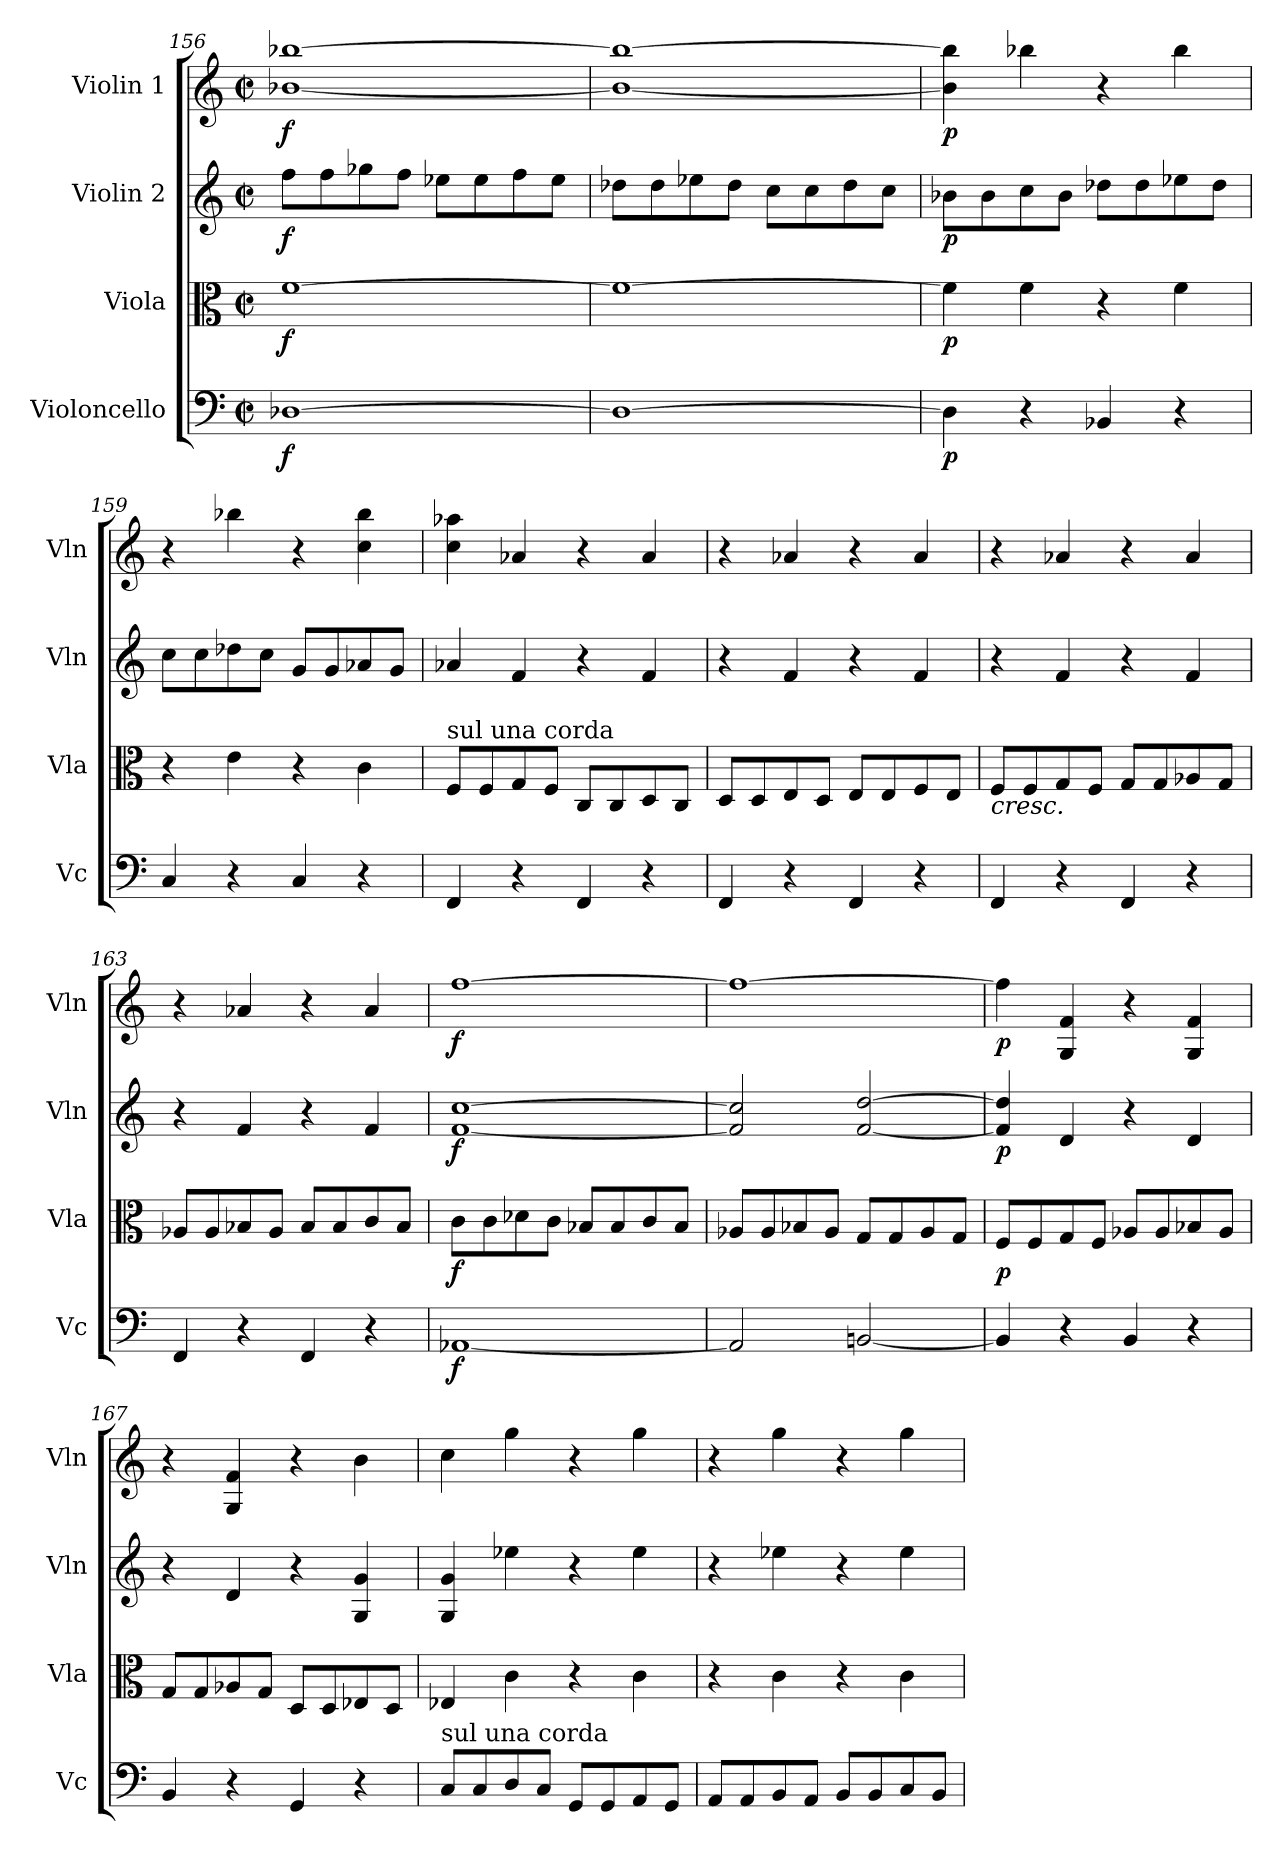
**kern	**dynam	**kern	**dynam	**kern	**dynam	**kern	**dynam
*part4	*part4	*part3	*part3	*part2	*part2	*part1	*part1
*staff4	*staff4	*staff3	*staff3	*staff2	*staff2	*staff1	*staff1
*I"Violoncello	*	*I"Viola	*	*I"Violin 2	*	*I"Violin 1	*
*I'Vc	*	*I'Vla	*	*I'Vln	*	*I'Vln	*
*clefF4	*	*clefC3	*	*clefG2	*	*clefG2	*
*k[]	*	*k[]	*	*k[]	*	*k[]	*
*M2/2	*	*M2/2	*	*M2/2	*	*M2/2	*
*met(c|)	*	*met(c|)	*	*met(c|)	*	*met(c|)	*
=156	=156	=156	=156	=156	=156	=156	=156
!	!LO:DY:b	!	!LO:DY:b	!	!LO:DY:b	!	!LO:DY:b
[>1D-X	f	[1f	f	8ff\L	f	[1b-X [1bb-X	f
.	.	.	.	8ff\	.	.	.
.	.	.	.	8gg-X\	.	.	.
.	.	.	.	8ff\J	.	.	.
.	.	.	.	8ee-X\L	.	.	.
.	.	.	.	8ee-\	.	.	.
.	.	.	.	8ff\	.	.	.
.	.	.	.	8ee-\J	.	.	.
=157	=157	=157	=157	=157	=157	=157	=157
1D-_	.	1f_	.	8dd-X\L	.	1b-_ 1bb-_	.
.	.	.	.	8dd-\	.	.	.
.	.	.	.	8ee-X\	.	.	.
.	.	.	.	8dd-\J	.	.	.
.	.	.	.	8cc\L	.	.	.
.	.	.	.	8cc\	.	.	.
.	.	.	.	8dd-\	.	.	.
.	.	.	.	8cc\J	.	.	.
=158	=158	=158	=158	=158	=158	=158	=158
!	!LO:DY:b	!	!LO:DY:b	!	!LO:DY:b	!	!LO:DY:b
4D-\]	p	4f\]	p	8b-X\L	p	4b-\] 4bb-\]	p
.	.	.	.	8b-\	.	.	.
4r	.	4f\	.	8cc\	.	4bb-X\	.
.	.	.	.	8b-\J	.	.	.
4BB-X/	.	4r	.	8dd-X\L	.	4r	.
.	.	.	.	8dd-\	.	.	.
4r	.	4f\	.	8ee-X\	.	4bb-\	.
.	.	.	.	8dd-\J	.	.	.
!!LO:LB:g=z
=159	=159	=159	=159	=159	=159	=159	=159
4C/	.	4r	.	8cc\L	.	4r	.
.	.	.	.	8cc\	.	.	.
4r	.	4e\	.	8dd-X\	.	4bb-X\	.
.	.	.	.	8cc\J	.	.	.
4C/	.	4r	.	8g/L	.	4r	.
.	.	.	.	8g/	.	.	.
4r	.	4c\	.	8a-X/	.	4cc\ 4bb-\	.
.	.	.	.	8g/J	.	.	.
=160	=160	=160	=160	=160	=160	=160	=160
!	!	!LO:TX:a:t=sul una corda	!	!	!	!	!
4FF/	.	8F/L	.	4a-X/	.	4cc\ 4aa-X\	.
.	.	8F/	.	.	.	.	.
4r	.	8G/	.	4f/	.	4a-X/	.
.	.	8F/J	.	.	.	.	.
4FF/	.	8C/L	.	4r	.	4r	.
.	.	8C/	.	.	.	.	.
4r	.	8D/	.	4f/	.	4a-/	.
.	.	8C/J	.	.	.	.	.
=161	=161	=161	=161	=161	=161	=161	=161
4FF/	.	8D/L	.	4r	.	4r	.
.	.	8D/	.	.	.	.	.
4r	.	8E/	.	4f/	.	4a-X/	.
.	.	8D/J	.	.	.	.	.
4FF/	.	8E/L	.	4r	.	4r	.
.	.	8E/	.	.	.	.	.
4r	.	8F/	.	4f/	.	4a-/	.
.	.	8E/J	.	.	.	.	.
!!LO:LB:g=z
=162	=162	=162	=162	=162	=162	=162	=162
!	!	!LO:TX:b:i:t=cresc.	!	!	!	!	!
4FF/	.	8F/L	.	4r	.	4r	.
.	.	8F/	.	.	.	.	.
4r	.	8G/	.	4f/	.	4a-X/	.
.	.	8F/J	.	.	.	.	.
4FF/	.	8G/L	.	4r	.	4r	.
.	.	8G/	.	.	.	.	.
4r	.	8A-X/	.	4f/	.	4a-/	.
.	.	8G/J	.	.	.	.	.
=163	=163	=163	=163	=163	=163	=163	=163
4FF/	.	8A-X/L	.	4r	.	4r	.
.	.	8A-/	.	.	.	.	.
4r	.	8B-X/	.	4f/	.	4a-X/	.
.	.	8A-/J	.	.	.	.	.
4FF/	.	8B-/L	.	4r	.	4r	.
.	.	8B-/	.	.	.	.	.
4r	.	8c/	.	4f/	.	4a-/	.
.	.	8B-/J	.	.	.	.	.
=164	=164	=164	=164	=164	=164	=164	=164
!	!LO:DY:b	!	!LO:DY:b	!	!LO:DY:b	!	!LO:DY:b
[<1AA-X	f	8c\L	f	[1f [1cc	f	[>1ff	f
.	.	8c\	.	.	.	.	.
.	.	8d-X\	.	.	.	.	.
.	.	8c\J	.	.	.	.	.
.	.	8B-X/L	.	.	.	.	.
.	.	8B-/	.	.	.	.	.
.	.	8c/	.	.	.	.	.
.	.	8B-/J	.	.	.	.	.
=165	=165	=165	=165	=165	=165	=165	=165
2AA-/]	.	8A-X/L	.	2f/] 2cc/]	.	1ff_	.
.	.	8A-/	.	.	.	.	.
.	.	8B-X/	.	.	.	.	.
.	.	8A-/J	.	.	.	.	.
[<2BBn/	.	8G/L	.	[2f/ [2dd/	.	.	.
.	.	8G/	.	.	.	.	.
.	.	8A-/	.	.	.	.	.
.	.	8G/J	.	.	.	.	.
=166	=166	=166	=166	=166	=166	=166	=166
!	!	!	!LO:DY:b	!	!LO:DY:b	!	!LO:DY:b
4BB/]	.	8F/L	p	4f/] 4dd/]	p	4ff\]	p
.	.	8F/	.	.	.	.	.
4r	.	8G/	.	4d/	.	4G/ 4f/	.
.	.	8F/J	.	.	.	.	.
4BB/	.	8A-X/L	.	4r	.	4r	.
.	.	8A-/	.	.	.	.	.
4r	.	8B-X/	.	4d/	.	4G/ 4f/	.
.	.	8A-/J	.	.	.	.	.
!!LO:LB:g=z
=167	=167	=167	=167	=167	=167	=167	=167
4BB/	.	8G/L	.	4r	.	4r	.
.	.	8G/	.	.	.	.	.
4r	.	8A-X/	.	4d/	.	4G/ 4f/	.
.	.	8G/J	.	.	.	.	.
4GG/	.	8D/L	.	4r	.	4r	.
.	.	8D/	.	.	.	.	.
4r	.	8E-X/	.	4G/ 4g/	.	4b\	.
.	.	8D/J	.	.	.	.	.
=168	=168	=168	=168	=168	=168	=168	=168
!LO:TX:a:t=sul una corda	!	!	!	!	!	!	!
8C/L	.	4E-X/	.	4G/ 4g/	.	4cc\	.
8C/	.	.	.	.	.	.	.
8D/	.	4c\	.	4ee-X\	.	4gg\	.
8C/J	.	.	.	.	.	.	.
8GG/L	.	4r	.	4r	.	4r	.
8GG/	.	.	.	.	.	.	.
8AA/	.	4c\	.	4ee-\	.	4gg\	.
8GG/J	.	.	.	.	.	.	.
=169	=169	=169	=169	=169	=169	=169	=169
8AA/L	.	4r	.	4r	.	4r	.
8AA/	.	.	.	.	.	.	.
8BB/	.	4c\	.	4ee-X\	.	4gg\	.
8AA/J	.	.	.	.	.	.	.
8BB/L	.	4r	.	4r	.	4r	.
8BB/	.	.	.	.	.	.	.
8C/	.	4c\	.	4ee-\	.	4gg\	.
8BB/J	.	.	.	.	.	.	.
=	=	=	=	=	=	=	=
*-	*-	*-	*-	*-	*-	*-	*-
